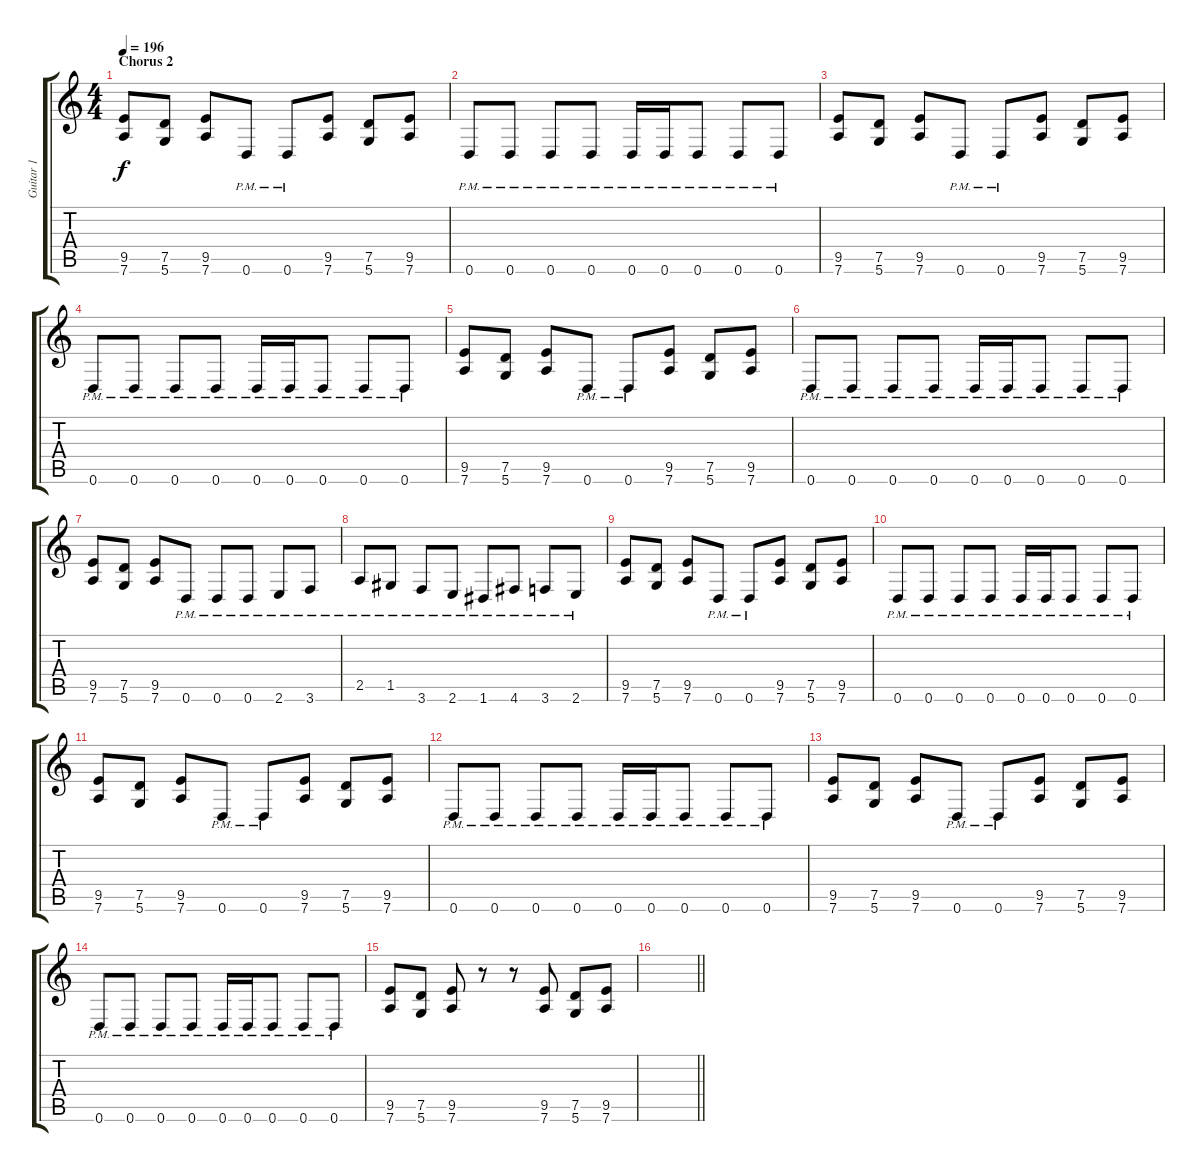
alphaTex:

\track ("Guitar 1" "Guitar 1") {instrument distortionguitar}
\staff {score tabs}
\tuning (D4 A3 F3 C3 G2 D2) {hide}
\ts (4 4)
\section ("" "Chorus 2")
\tempo 196
\clef g2
\ks c
(9.5 7.6).8{dy f} (7.5 5.6).8 (9.5 7.6).8 0.6{pm}.8 0.6{pm}.8 (9.5 7.6).8 (7.5 5.6).8 (9.5 7.6).8 |
0.6{pm}.8 0.6{pm}.8 0.6{pm}.8 0.6{pm}.8 0.6{pm}.16 0.6{pm}.16 0.6{pm}.8 0.6{pm}.8 0.6{pm}.8 |
(9.5 7.6).8 (7.5 5.6).8 (9.5 7.6).8 0.6{pm}.8 0.6{pm}.8 (9.5 7.6).8 (7.5 5.6).8 (9.5 7.6).8 |
0.6{pm}.8 0.6{pm}.8 0.6{pm}.8 0.6{pm}.8 0.6{pm}.16 0.6{pm}.16 0.6{pm}.8 0.6{pm}.8 0.6{pm}.8 |
(9.5 7.6).8 (7.5 5.6).8 (9.5 7.6).8 0.6{pm}.8 0.6{pm}.8 (9.5 7.6).8 (7.5 5.6).8 (9.5 7.6).8 |
0.6{pm}.8 0.6{pm}.8 0.6{pm}.8 0.6{pm}.8 0.6{pm}.16 0.6{pm}.16 0.6{pm}.8 0.6{pm}.8 0.6{pm}.8 |
(9.5 7.6).8 (7.5 5.6).8 (9.5 7.6).8 0.6{pm}.8 0.6{pm}.8 0.6{pm}.8 2.6{pm}.8 3.6{pm}.8 |
2.5{pm}.8 1.5{pm}.8 3.6{pm}.8 2.6{pm}.8 1.6{pm}.8 4.6{pm}.8 3.6{pm}.8 2.6{pm}.8 |
(9.5 7.6).8{balance 16} (7.5 5.6).8 (9.5 7.6).8 0.6{pm}.8 0.6{pm}.8 (9.5 7.6).8 (7.5 5.6).8 (9.5 7.6).8 |
0.6{pm}.8 0.6{pm}.8 0.6{pm}.8 0.6{pm}.8 0.6{pm}.16 0.6{pm}.16 0.6{pm}.8 0.6{pm}.8 0.6{pm}.8 |
(9.5 7.6).8 (7.5 5.6).8 (9.5 7.6).8 0.6{pm}.8 0.6{pm}.8 (9.5 7.6).8 (7.5 5.6).8 (9.5 7.6).8 |
0.6{pm}.8 0.6{pm}.8 0.6{pm}.8 0.6{pm}.8 0.6{pm}.16 0.6{pm}.16 0.6{pm}.8 0.6{pm}.8 0.6{pm}.8 |
(9.5 7.6).8 (7.5 5.6).8 (9.5 7.6).8 0.6{pm}.8 0.6{pm}.8 (9.5 7.6).8 (7.5 5.6).8 (9.5 7.6).8 |
0.6{pm}.8 0.6{pm}.8 0.6{pm}.8 0.6{pm}.8 0.6{pm}.16 0.6{pm}.16 0.6{pm}.8 0.6{pm}.8 0.6{pm}.8 |
(9.5 7.6).8 (7.5 5.6).8 (9.5 7.6).8 r.8 r.8 (9.5 7.6).8 (7.5 5.6).8 (9.5 7.6).8 |
\barLineRight lightlight
